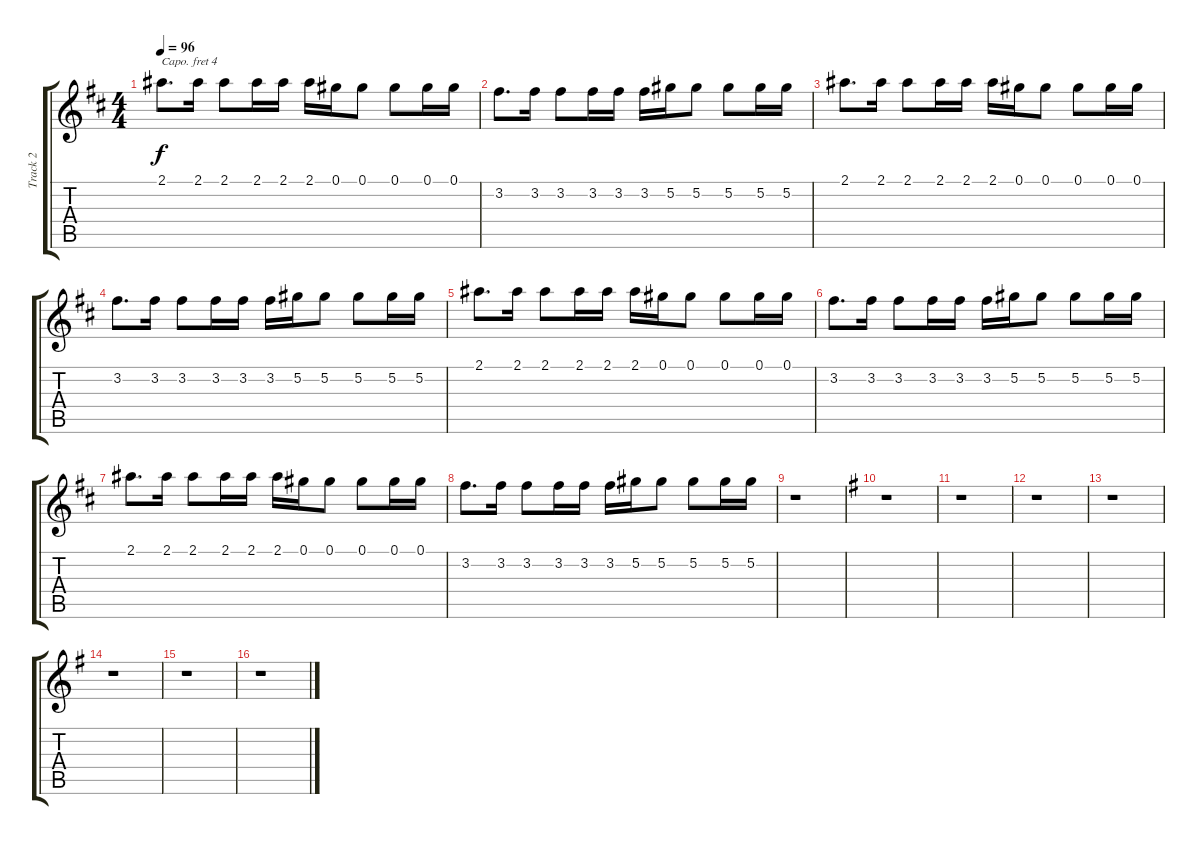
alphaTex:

\track ("Track 2" "Track 2") {instrument electricguitarjazz}
\staff {score tabs}
\capo 4
\tuning (E4 B3 G3 D3 A2 E2) {hide}
\ts (4 4)
\tempo 96
\clef g2
\ks d
2.1.8{d dy f} 2.1.16 2.1.8 2.1.16 2.1.16 2.1.16 0.1.16 0.1.8 0.1.8 0.1.16 0.1.16 |
3.2.8{d} 3.2.16 3.2.8 3.2.16 3.2.16 3.2.16 5.2.16 5.2.8 5.2.8 5.2.16 5.2.16 |
2.1.8{d} 2.1.16 2.1.8 2.1.16 2.1.16 2.1.16 0.1.16 0.1.8 0.1.8 0.1.16 0.1.16 |
3.2.8{d} 3.2.16 3.2.8 3.2.16 3.2.16 3.2.16 5.2.16 5.2.8 5.2.8 5.2.16 5.2.16 |
2.1.8{d} 2.1.16 2.1.8 2.1.16 2.1.16 2.1.16 0.1.16 0.1.8 0.1.8 0.1.16 0.1.16 |
3.2.8{d} 3.2.16 3.2.8 3.2.16 3.2.16 3.2.16 5.2.16 5.2.8 5.2.8 5.2.16 5.2.16 |
2.1.8{d} 2.1.16 2.1.8 2.1.16 2.1.16 2.1.16 0.1.16 0.1.8 0.1.8 0.1.16 0.1.16 |
3.2.8{d} 3.2.16 3.2.8 3.2.16 3.2.16 3.2.16 5.2.16 5.2.8 5.2.8 5.2.16 5.2.16 |
r.1 |
\ks g
r.1 |
r.1 |
r.1 |
r.1 |
r.1 |
r.1 |
r.1
